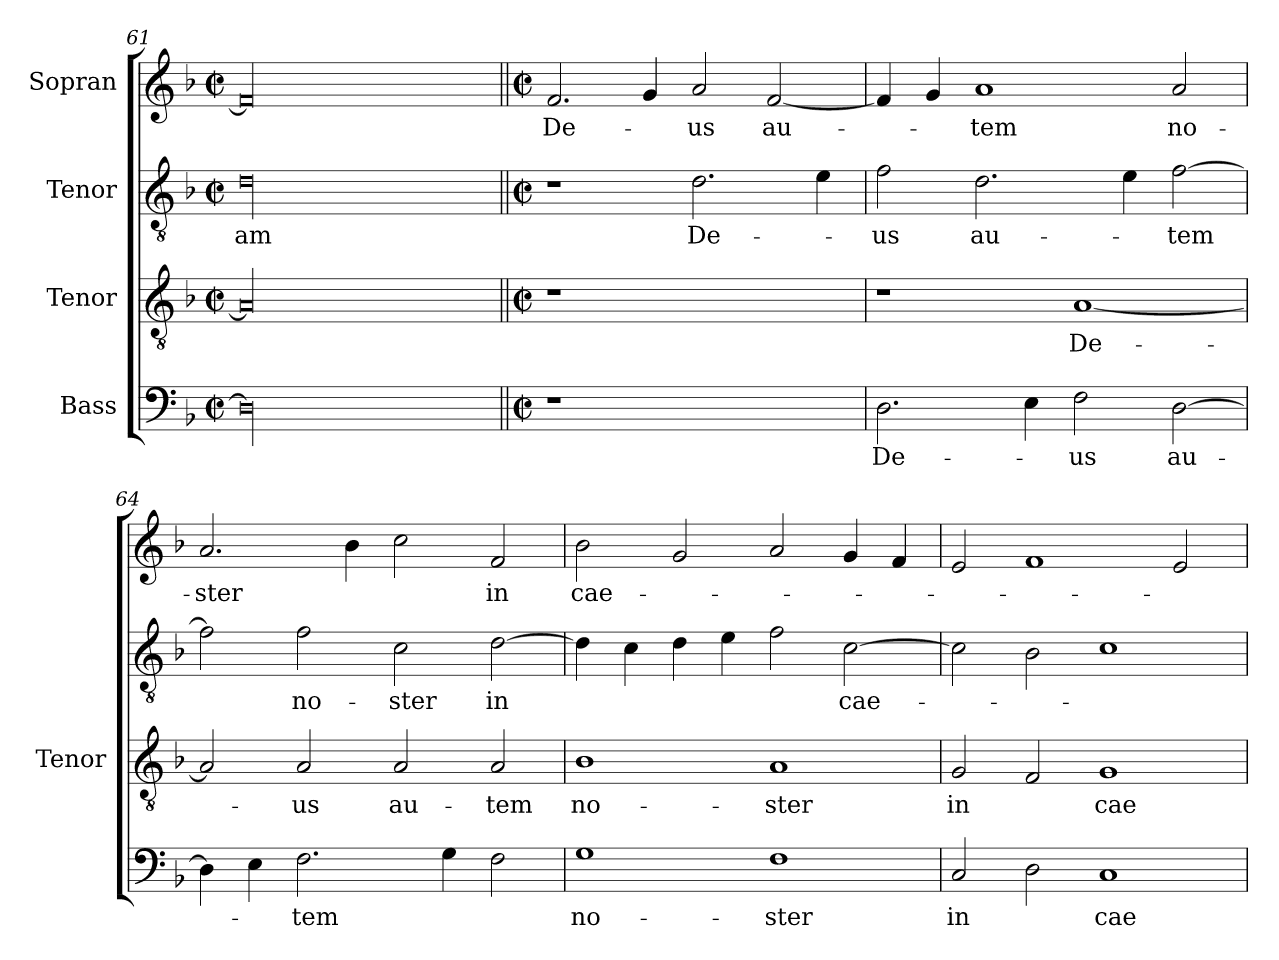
**kern	**text	**kern	**text	**kern	**text	**kern	**text
*part4	*part4	*part3	*part3	*part2	*part2	*part1	*part1
*staff4	*staff4	*staff3	*staff3	*staff2	*staff2	*staff1	*staff1
*I"Bass	*	*I"Tenor	*	*I"Tenor	*	*I"Sopran	*
*	*	*I'Tenor	*	*	*	*	*
*clefF4	*	*clefGv2	*	*clefGv2	*	*clefG2	*
*	*	*ITrd7c12	*	*ITrd7c12	*	*	*
*k[b-]	*	*k[b-]	*	*k[b-]	*	*k[b-]	*
*F:	*	*F:	*	*F:	*	*F:	*
*M2/2	*	*M2/2	*	*M2/2	*	*M2/2	*
*met(c|)	*	*met(c|)	*	*met(c|)	*	*met(c|)	*
=61	=61	=61	=61	=61	=61	=61	=61
!	!	!	!	!	!LO:LY:b:color=#000000	!	!
00Di]	.	00AAi]	.	00Di	-am	00fi]	.
!!LO:LB:g=z
=62||	=62||	=62||	=62||	=62||	=62||	=62||	=62||
*M2/2	*	*M2/2	*	*M2/2	*	*M2/2	*
*met(c|)	*	*met(c|)	*	*met(c|)	*	*met(c|)	*
!LO:N:vis=1	!	!LO:N:vis=1	!	!	!	!	!
!	!	!	!	!	!	!	!LO:LY:b:color=#000000
1r	.	1r	.	1r	.	2.fi/	De-
.	.	.	.	.	.	4gi/	.
!	!	!	!	!	!LO:LY:b:color=#000000	!	!
!	!	!	!	!	!	!	!LO:LY:b:color=#000000
1ryy	.	1ryy	.	2.Di\	De-	2ai/	-us
!	!	!	!	!	!	!	!LO:LY:b:color=#000000
.	.	.	.	.	.	[<2fi/	au-
.	.	.	.	4Ei\	.	.	.
=63	=63	=63	=63	=63	=63	=63	=63
!	!LO:LY:b:color=#000000	!	!	!	!	!	!
!	!	!	!	!	!LO:LY:b:color=#000000	!	!
2.Di\	De-	1r	.	2Fi\	-us	4fi/]	.
.	.	.	.	.	.	4gi/	.
!	!	!	!	!	!LO:LY:b:color=#000000	!	!
!	!	!	!	!	!	!	!LO:LY:b:color=#000000
.	.	.	.	2.Di\	au-	1ai	-tem
4Ei\	.	.	.	.	.	.	.
!	!LO:LY:b:color=#000000	!	!	!	!	!	!
!	!	!	!LO:LY:b:color=#000000	!	!	!	!
2Fi\	-us	[<1AAi	De-	.	.	.	.
.	.	.	.	4Ei\	.	.	.
!	!LO:LY:b:color=#000000	!	!	!	!	!	!
!	!	!	!	!	!LO:LY:b:color=#000000	!	!
!	!	!	!	!	!	!	!LO:LY:b:color=#000000
[>2Di\	au-	.	.	[>2Fi\	-tem	2ai/	no-
=64	=64	=64	=64	=64	=64	=64	=64
!	!	!	!	!	!	!	!LO:LY:b:color=#000000
4Di\]	.	2AAi/]	.	2Fi\]	.	2.ai/	-ster
4Ei\	.	.	.	.	.	.	.
!	!LO:LY:b:color=#000000	!	!	!	!	!	!
!	!	!	!LO:LY:b:color=#000000	!	!	!	!
!	!	!	!	!	!LO:LY:b:color=#000000	!	!
2.Fi\	-tem	2AAi/	-us	2Fi\	no-	.	.
.	.	.	.	.	.	4b-i\	.
!	!	!	!LO:LY:b:color=#000000	!	!	!	!
!	!	!	!	!	!LO:LY:b:color=#000000	!	!
.	.	2AAi/	au-	2Ci\	-ster	2cci\	.
4Gi\	.	.	.	.	.	.	.
!	!	!	!LO:LY:b:color=#000000	!	!	!	!
!	!	!	!	!	!LO:LY:b:color=#000000	!	!
!	!	!	!	!	!	!	!LO:LY:b:color=#000000
2Fi\	.	2AAi/	-tem	[>2Di\	in	2fi/	in
=65	=65	=65	=65	=65	=65	=65	=65
!	!LO:LY:b:color=#000000	!	!	!	!	!	!
!	!	!	!LO:LY:b:color=#000000	!	!	!	!
!	!	!	!	!	!	!	!LO:LY:b:color=#000000
1Gi	no-	1BB-i	no-	4Di\]	.	2b-i\	cae-
.	.	.	.	4Ci\	.	.	.
.	.	.	.	4Di\	.	2gi/	.
.	.	.	.	4Ei\	.	.	.
!	!LO:LY:b:color=#000000	!	!	!	!	!	!
!	!	!	!LO:LY:b:color=#000000	!	!	!	!
1Fi	-ster	1AAi	-ster	2Fi\	.	2ai/	.
!	!	!	!	!	!LO:LY:b:color=#000000	!	!
.	.	.	.	[>2Ci\	cae-	4gi/	.
.	.	.	.	.	.	4fi/	.
=66	=66	=66	=66	=66	=66	=66	=66
!	!LO:LY:b:color=#000000	!	!	!	!	!	!
!	!	!	!LO:LY:b:color=#000000	!	!	!	!
2Ci/	in	2GGi/	in	2Ci\]	.	2ei/	.
2Di\	.	2FFi/	.	2BB-i\	.	1fi	.
!	!LO:LY:b:color=#000000	!	!	!	!	!	!
!	!	!	!LO:LY:b:color=#000000	!	!	!	!
1Ci	cae-	1GGi	cae-	1Ci	.	.	.
.	.	.	.	.	.	2ei/	.
=	=	=	=	=	=	=	=
*-	*-	*-	*-	*-	*-	*-	*-
